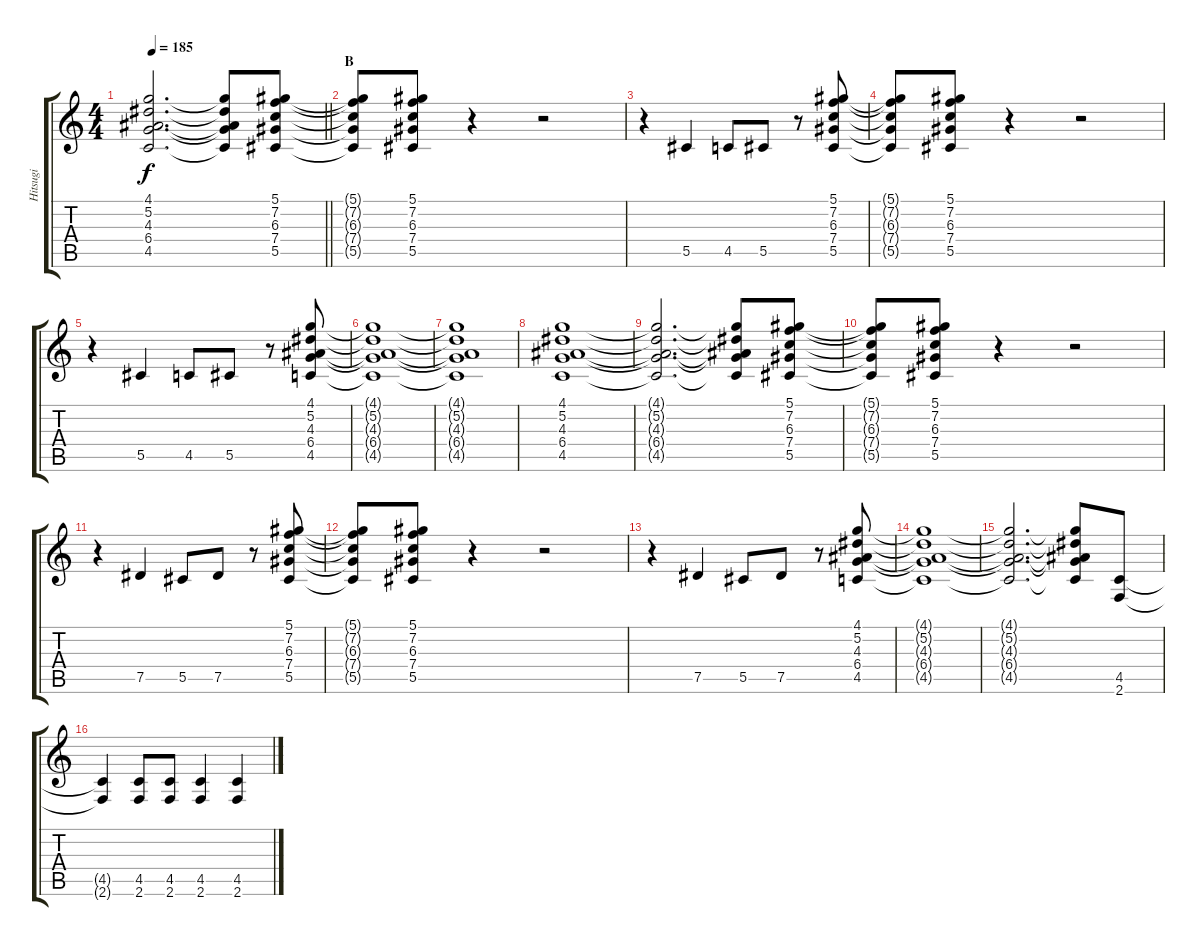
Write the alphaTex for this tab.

\track ("Hitsugi" "Hitsugi") {instrument overdrivenguitar}
\staff {score tabs}
\tuning (Eb4 Bb3 Gb3 Db3 Ab2 Eb2) {hide}
\ts (4 4)
\tempo 185
\clef g2
\barLineRight lightlight
\ks c
(4.1{t} 5.2{t} 4.3{t} 6.4{t} 4.5{t}).2{d dy f} (4.1{t} 5.2{t} 4.3{t} 6.4{t} 4.5{t}).8 (5.1 7.2 6.3 7.4 5.5).8 |
\section ("" "B")
(5.1{t} 7.2{t} 6.3{t} 7.4{t} 5.5{t}).8 (5.1 7.2 6.3 7.4 5.5).8 r.4 r.2 |
r.4 5.5.4 4.5.8 5.5.8 r.8 (5.1 7.2 6.3 7.4 5.5).8 |
(5.1{t} 7.2{t} 6.3{t} 7.4{t} 5.5{t}).8 (5.1 7.2 6.3 7.4 5.5).8 r.4 r.2 |
r.4 5.5.4 4.5.8 5.5.8 r.8 (4.1 5.2 4.3 6.4 4.5).8 |
(4.1{t} 5.2{t} 4.3{t} 6.4{t} 4.5{t}).1 |
(4.1{t} 5.2{t} 4.3{t} 6.4{t} 4.5{t}).1 |
(4.1 5.2 4.3 6.4 4.5).1 |
(4.1{t} 5.2{t} 4.3{t} 6.4{t} 4.5{t}).2{d} (4.1{t} 5.2{t} 4.3{t} 6.4{t} 4.5{t}).8 (5.1 7.2 6.3 7.4 5.5).8 |
(5.1{t} 7.2{t} 6.3{t} 7.4{t} 5.5{t}).8 (5.1 7.2 6.3 7.4 5.5).8 r.4 r.2 |
r.4 7.5.4 5.5.8 7.5.8 r.8 (5.1 7.2 6.3 7.4 5.5).8 |
(5.1{t} 7.2{t} 6.3{t} 7.4{t} 5.5{t}).8 (5.1 7.2 6.3 7.4 5.5).8 r.4 r.2 |
r.4 7.5.4 5.5.8 7.5.8 r.8 (4.1 5.2 4.3 6.4 4.5).8 |
(4.1{t} 5.2{t} 4.3{t} 6.4{t} 4.5{t}).1 |
(4.1{t} 5.2{t} 4.3{t} 6.4{t} 4.5{t}).2{d} (4.1{t} 5.2{t} 4.3{t} 6.4{t} 4.5{t}).8 (4.5 2.6).8 |
(4.5{t} 2.6{t}).4 (4.5 2.6).8 (4.5 2.6).8 (4.5 2.6).4 (4.5 2.6).4
